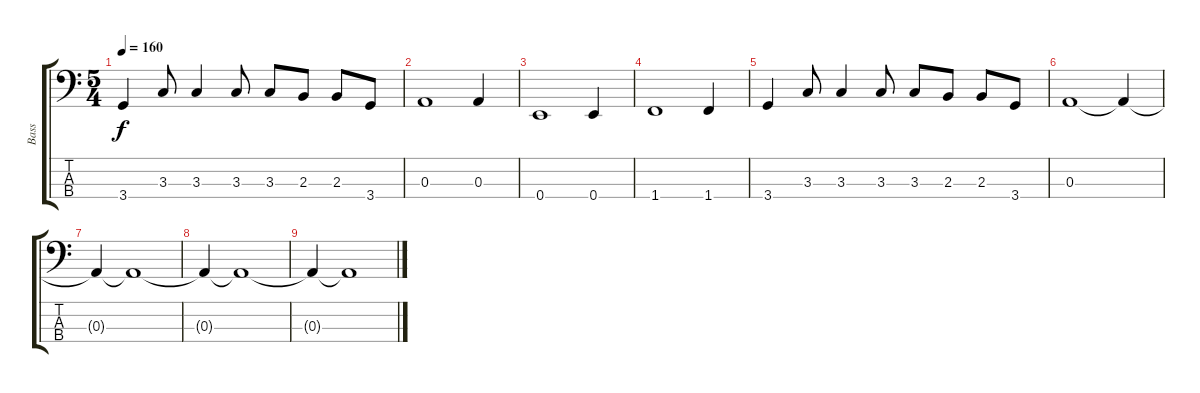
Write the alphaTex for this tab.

\track ("Bass" "Bass") {instrument electricbassfinger}
\staff {score tabs}
\tuning (G2 D2 A1 E1) {hide}
\ts (5 4)
\tempo 160
\clef f4
\ks c
3.4.4{dy f} 3.3.8 3.3.4 3.3.8 3.3.8 2.3.8 2.3.8 3.4.8 |
0.3.1 0.3.4 |
0.4.1 0.4.4 |
1.4.1 1.4.4 |
3.4.4 3.3.8 3.3.4 3.3.8 3.3.8 2.3.8 2.3.8 3.4.8 |
0.3.1{volume 0} 0.3{t}.4 |
0.3{t}.4 0.3{t}.1 |
0.3{t}.4 0.3{t}.1 |
0.3{t}.4 0.3{t}.1
